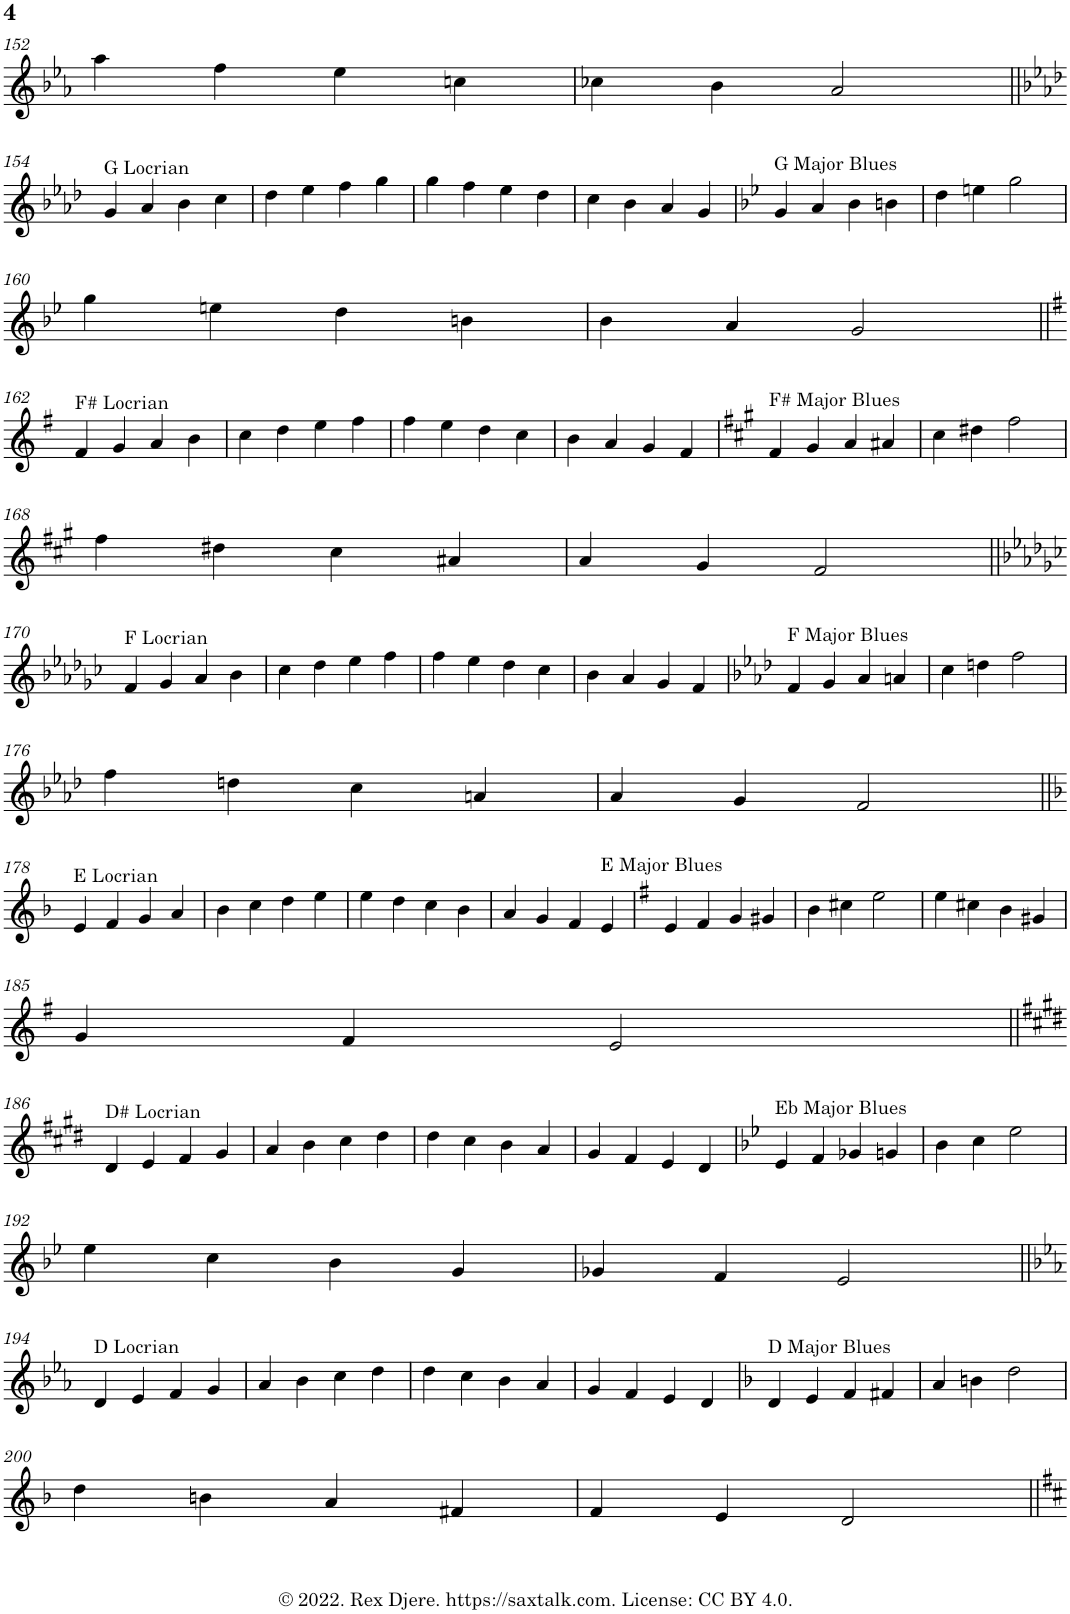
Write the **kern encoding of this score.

**kern
*part1
*staff1
*I"Alto Saxophone
*I'A. Sax.
!!LO:PB:g=z
*clefG2
*Trd5c9
*k[b-e-a-]
*M4/4
=152
4aa-\
4ff\
4ee-\
4ccn\
=153
4cc-X\
4b-\
2a-/
!!LO:LB:g=z
=154||
*k[b-e-a-d-]
!LO:TX:a:t=G Locrian
4g/
4a-/
4b-\
4cc\
=155
4dd-\
4ee-\
4ff\
4gg\
=156
4gg\
4ff\
4ee-\
4dd-\
=157
4cc\
4b-\
4a-/
4g/
=158
*k[b-e-]
!LO:TX:a:t=G Major Blues
4g/
4a/
4b-\
4bn\
=159
4dd\
4een\
2gg\
!!LO:LB:g=z
=160
4gg\
4een\
4dd\
4bn\
=161
4b-\
4a/
2g/
!!LO:LB:g=z
=162||
*k[f#]
!LO:TX:a:t=F# Locrian
4f#/
4g/
4a/
4b\
=163
4cc\
4dd\
4ee\
4ff#\
=164
4ff#\
4ee\
4dd\
4cc\
=165
4b\
4a/
4g/
4f#/
=166
*k[f#c#g#]
!LO:TX:a:t=F# Major Blues
4f#/
4g#/
4a/
4a#X/
=167
4cc#\
4dd#X\
2ff#\
!!LO:LB:g=z
=168
4ff#\
4dd#X\
4cc#\
4a#X/
=169
4a/
4g#/
2f#/
!!LO:LB:g=z
=170||
*k[b-e-a-d-g-c-]
!LO:TX:a:t=F Locrian
4f/
4g-/
4a-/
4b-\
=171
4cc-\
4dd-\
4ee-\
4ff\
=172
4ff\
4ee-\
4dd-\
4cc-\
=173
4b-\
4a-/
4g-/
4f/
=174
*k[b-e-a-d-]
!LO:TX:a:t=F Major Blues
4f/
4g/
4a-/
4an/
=175
4cc\
4ddn\
2ff\
!!LO:LB:g=z
=176
4ff\
4ddn\
4cc\
4an/
=177
4a-/
4g/
2f/
!!LO:LB:g=z
=178||
*k[b-]
!LO:TX:a:t=E Locrian
4e/
4f/
4g/
4a/
=179
4b-\
4cc\
4dd\
4ee\
=180
4ee\
4dd\
4cc\
4b-\
=181
4a/
4g/
4f/
!LO:TX:a:t=E Major Blues
4e/
=182
*k[f#]
4e/
4f#/
4g/
4g#X/
=183
4b\
4cc#X\
2ee\
=184
4ee\
4cc#X\
4b\
4g#X/
!!LO:LB:g=z
=185
4g/
4f#/
2e/
!!LO:LB:g=z
=186||
*k[f#c#g#d#]
!LO:TX:a:t=D# Locrian
4d#/
4e/
4f#/
4g#/
=187
4a/
4b\
4cc#\
4dd#\
=188
4dd#\
4cc#\
4b\
4a/
=189
4g#/
4f#/
4e/
4d#/
=190
*k[b-e-]
!LO:TX:a:t=Eb Major Blues
4e-/
4f/
4g-X/
4gn/
=191
4b-\
4cc\
2ee-\
!!LO:LB:g=z
=192
4ee-\
4cc\
4b-\
4g/
=193
4g-X/
4f/
2e-/
!!LO:LB:g=z
=194||
*k[b-e-a-]
!LO:TX:a:t=D Locrian
4d/
4e-/
4f/
4g/
=195
4a-/
4b-\
4cc\
4dd\
=196
4dd\
4cc\
4b-\
4a-/
=197
4g/
4f/
4e-/
4d/
=198
*k[b-]
!LO:TX:a:t=D Major Blues
4d/
4e/
4f/
4f#X/
=199
4a/
4bn\
2dd\
!!LO:LB:g=z
=200
4dd\
4bn\
4a/
4f#X/
=201
4f/
4e/
2d/
=||
*-
